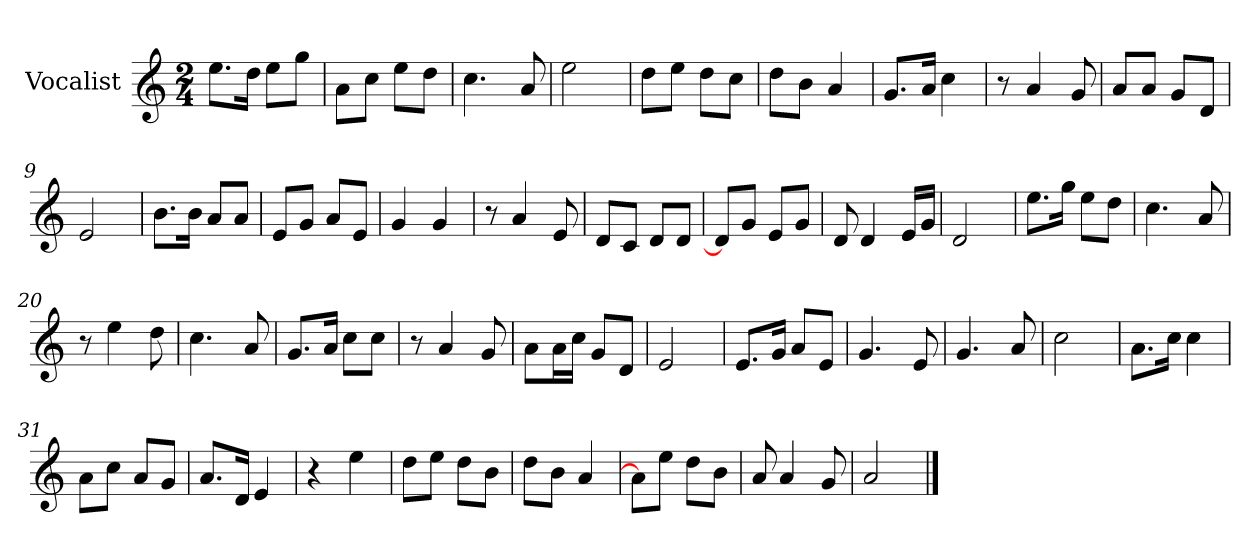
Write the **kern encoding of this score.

**kern
*part1
*staff1
*I"Vocalist
*k[]
*C:
*M2/4
=
8.eeL
16ddJk
8eeL
8ggJ
=1
8aL
8ccJ
8eeL
8ddJ
=2
4.cc
8a
=3
2ee
=4
8ddL
8eeJ
8ddL
8ccJ
=5
8ddL
8bJ
4a
=6
8.gL
16aJk
4cc
=7
8r
4a
8g
=8
8aL
8aJ
8gL
8dJ
=9
2e
=10
8.bL
16bJk
8aL
8aJ
=11
8eL
8gJ
8aL
8eJ
=12
4g
4g
=13
8r
4a
8e
=14
8dL
8cJ
8dL
8dJ
=15
8dL]
8gJ
8eL
8gJ
=16
8d
4d
16eLL
16gJJ
=17
2d
=18
8.eeL
16ggJk
8eeL
8ddJ
=19
4.cc
8a
=20
8r
4ee
8dd
=21
4.cc
8a
=22
8.gL
16aJk
8ccL
8ccJ
=23
8r
4a
8g
=24
8aL
16aL
16ccJJ
8gL
8dJ
=25
2e
=26
8.eL
16gJk
8aL
8eJ
=27
4.g
8e
=28
4.g
8a
=29
2cc
=30
8.aL
16ccJk
4cc
=31
8aL
8ccJ
8aL
8gJ
=32
8.aL
16dJk
4e
=33
4r
4ee
=34
8ddL
8eeJ
8ddL
8bJ
=35
8ddL
8bJ
4a
=36
8aL]
8eeJ
8ddL
8bJ
=37
8a
4a
8g
=38
2a
==
*-
